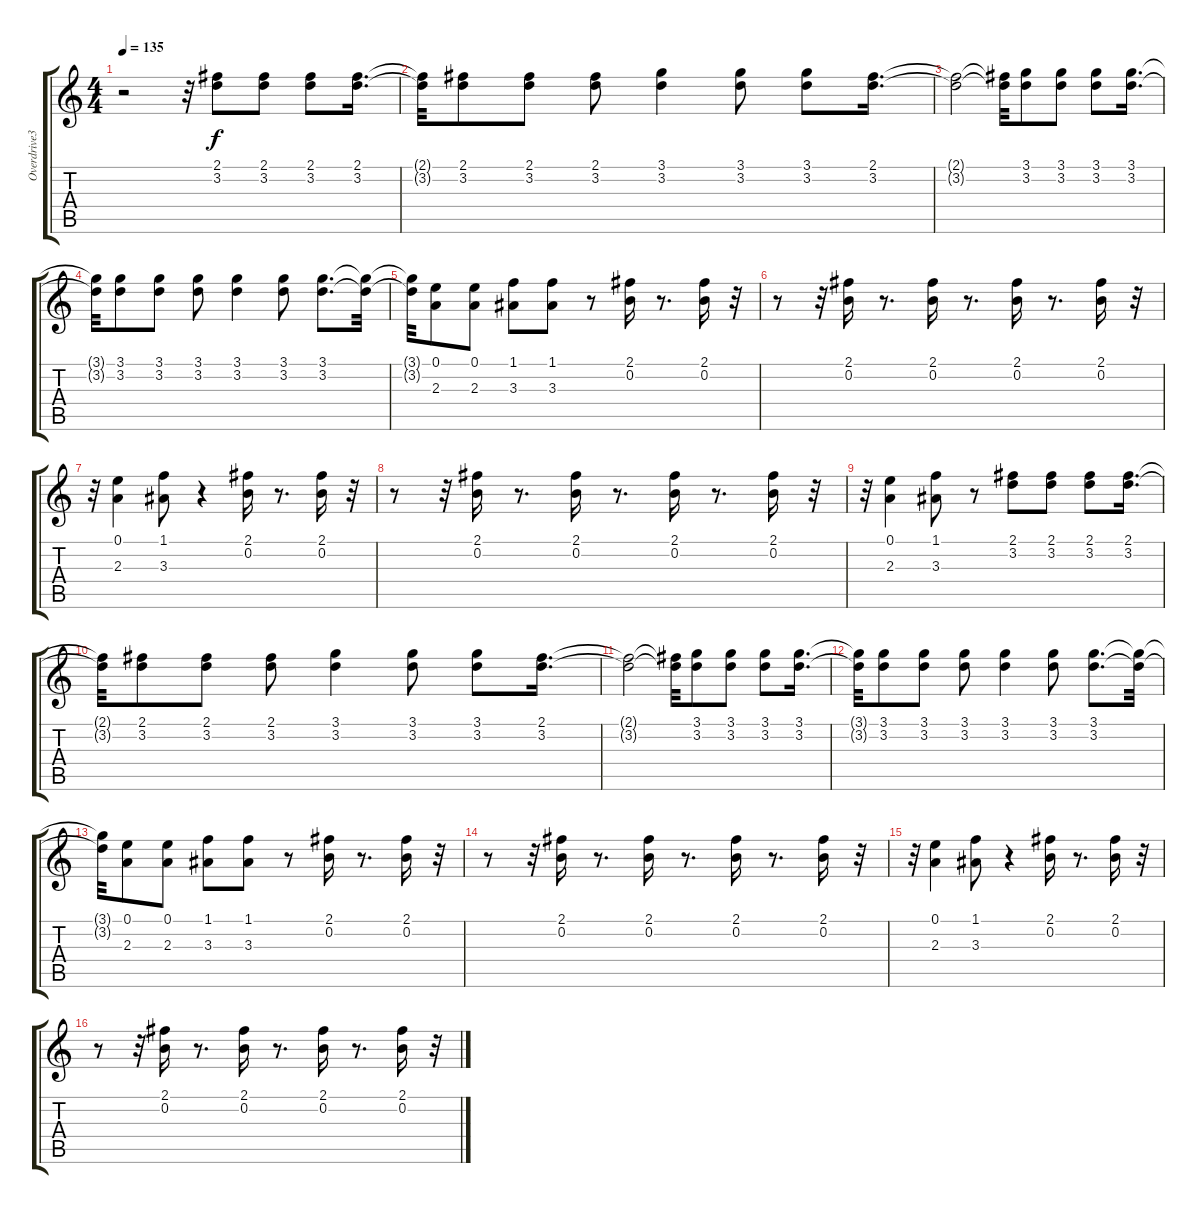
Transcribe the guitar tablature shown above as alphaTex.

\track ("Overdrive3" "Overdrive3") {instrument overdrivenguitar}
\staff {score tabs}
\tuning (E4 B3 G3 D3 A2 E2) {hide}
\ts (4 4)
\tempo 135
\clef g2
\ks c
r.2{dy mf} r.32 (2.1 3.2).8{dy f} (2.1 3.2).8 (2.1 3.2).8 (2.1 3.2).16{d} |
(2.1{t} 3.2{t}).32 (2.1 3.2).8 (2.1 3.2).8 (2.1 3.2).8 (3.1 3.2).4 (3.1 3.2).8 (3.1 3.2).8 (2.1 3.2).16{d} |
(2.1{t} 3.2{t}).2 (2.1{t} 3.2{t}).32 (3.1 3.2).8 (3.1 3.2).8 (3.1 3.2).8 (3.1 3.2).16{d} |
(3.1{t} 3.2{t}).32 (3.1 3.2).8 (3.1 3.2).8 (3.1 3.2).8 (3.1 3.2).4 (3.1 3.2).8 (3.1 3.2).8{d} (3.1{t} 3.2{t}).32 |
(3.1{t} 3.2{t}).32 (0.1 2.3).8 (0.1 2.3).8 (1.1 3.3).8 (1.1 3.3).8 r.8 (2.1 0.2).16 r.8{d} (2.1 0.2).16 r.32 |
r.8 r.32 (2.1 0.2).16 r.8{d} (2.1 0.2).16 r.8{d} (2.1 0.2).16 r.8{d} (2.1 0.2).16 r.32 |
r.32 (0.1 2.3).4 (1.1 3.3).8 r.4 (2.1 0.2).16 r.8{d} (2.1 0.2).16 r.32 |
r.8 r.32 (2.1 0.2).16 r.8{d} (2.1 0.2).16 r.8{d} (2.1 0.2).16 r.8{d} (2.1 0.2).16 r.32 |
r.32 (0.1 2.3).4 (1.1 3.3).8 r.8 (2.1 3.2).8 (2.1 3.2).8 (2.1 3.2).8 (2.1 3.2).16{d} |
(2.1{t} 3.2{t}).32 (2.1 3.2).8 (2.1 3.2).8 (2.1 3.2).8 (3.1 3.2).4 (3.1 3.2).8 (3.1 3.2).8 (2.1 3.2).16{d} |
(2.1{t} 3.2{t}).2 (2.1{t} 3.2{t}).32 (3.1 3.2).8 (3.1 3.2).8 (3.1 3.2).8 (3.1 3.2).16{d} |
(3.1{t} 3.2{t}).32 (3.1 3.2).8 (3.1 3.2).8 (3.1 3.2).8 (3.1 3.2).4 (3.1 3.2).8 (3.1 3.2).8{d} (3.1{t} 3.2{t}).32 |
(3.1{t} 3.2{t}).32 (0.1 2.3).8 (0.1 2.3).8 (1.1 3.3).8 (1.1 3.3).8 r.8 (2.1 0.2).16 r.8{d} (2.1 0.2).16 r.32 |
r.8 r.32 (2.1 0.2).16 r.8{d} (2.1 0.2).16 r.8{d} (2.1 0.2).16 r.8{d} (2.1 0.2).16 r.32 |
r.32 (0.1 2.3).4 (1.1 3.3).8 r.4 (2.1 0.2).16 r.8{d} (2.1 0.2).16 r.32 |
r.8 r.32 (2.1 0.2).16 r.8{d} (2.1 0.2).16 r.8{d} (2.1 0.2).16 r.8{d} (2.1 0.2).16 r.32
